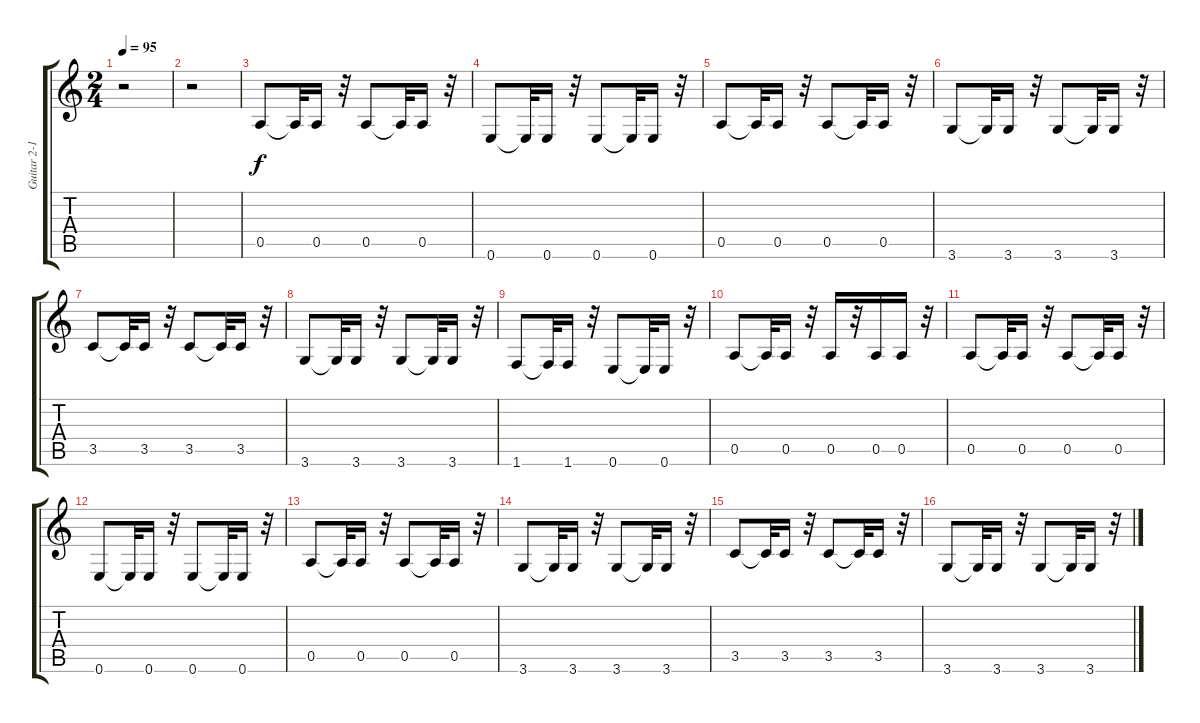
\track ("Guitar 2-1" "Guitar 2-1") {instrument acousticguitarnylon}
\staff {score tabs}
\tuning (E4 B3 G3 D3 A2 E2) {hide}
\ts (2 4)
\tempo 95
\clef g2
\ks c
r.2{dy f} |
r.2 |
0.5.8 0.5{t}.32 0.5.16 r.32 0.5.8 0.5{t}.32 0.5.16 r.32 |
0.6.8 0.6{t}.32 0.6.16 r.32 0.6.8 0.6{t}.32 0.6.16 r.32 |
0.5.8 0.5{t}.32 0.5.16 r.32 0.5.8 0.5{t}.32 0.5.16 r.32 |
3.6.8 3.6{t}.32 3.6.16 r.32 3.6.8 3.6{t}.32 3.6.16 r.32 |
3.5.8 3.5{t}.32 3.5.16 r.32 3.5.8 3.5{t}.32 3.5.16 r.32 |
3.6.8 3.6{t}.32 3.6.16 r.32 3.6.8 3.6{t}.32 3.6.16 r.32 |
1.6.8 1.6{t}.32 1.6.16 r.32 0.6.8 0.6{t}.32 0.6.16 r.32 |
0.5.8 0.5{t}.32 0.5.16 r.32 0.5.16 r.32 0.5.16 0.5.16 r.32 |
0.5.8 0.5{t}.32 0.5.16 r.32 0.5.8 0.5{t}.32 0.5.16 r.32 |
0.6.8 0.6{t}.32 0.6.16 r.32 0.6.8 0.6{t}.32 0.6.16 r.32 |
0.5.8 0.5{t}.32 0.5.16 r.32 0.5.8 0.5{t}.32 0.5.16 r.32 |
3.6.8 3.6{t}.32 3.6.16 r.32 3.6.8 3.6{t}.32 3.6.16 r.32 |
3.5.8 3.5{t}.32 3.5.16 r.32 3.5.8 3.5{t}.32 3.5.16 r.32 |
3.6.8 3.6{t}.32 3.6.16 r.32 3.6.8 3.6{t}.32 3.6.16 r.32
